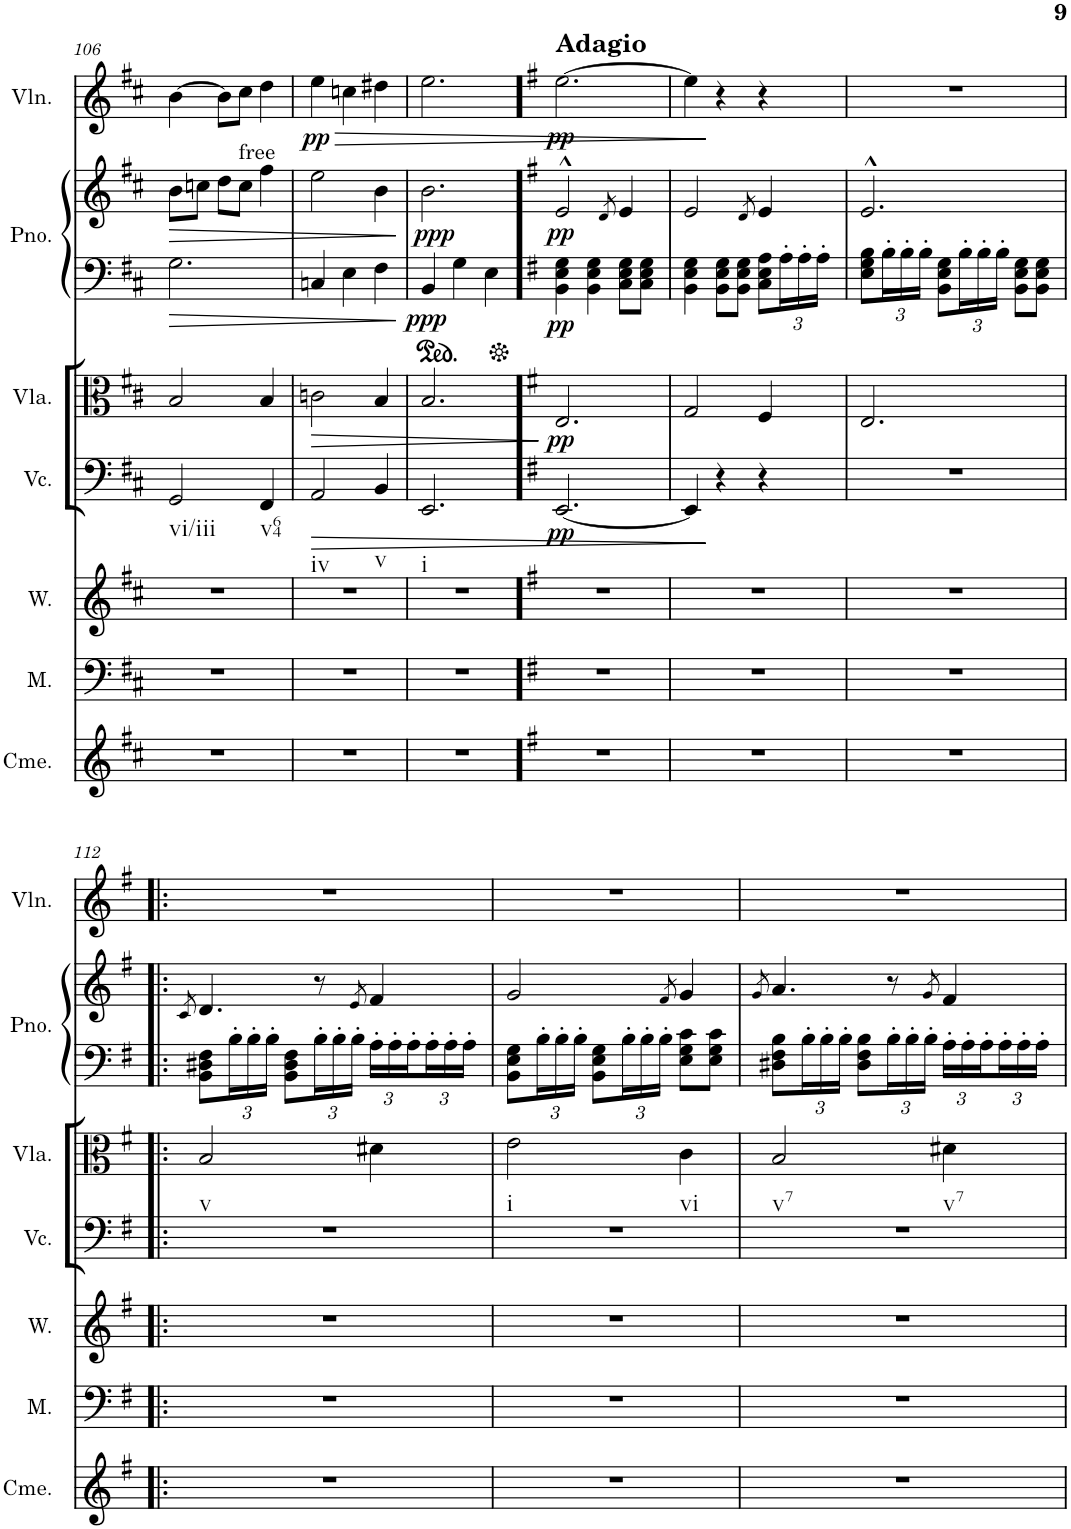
**kern	**kern	**kern	**kern	**dynam	**kern	**dynam	**kern	**kern	**dynam	**kern	**dynam
*part7	*part6	*part5	*part4	*part4	*part3	*part3	*part2	*part2	*part2	*part1	*part1
*staff8	*staff7	*staff6	*staff5	*staff5	*staff4	*staff4	*staff3	*staff2	*staff2/3	*staff1	*staff1
*I"Chimes	*I"Men	*I"Women	*I"Violoncello	*	*I"Viola	*	*I"Grand Piano	*	*	*I"Violin	*
*I'Cme.	*I'M.	*I'W.	*I'Vc.	*	*I'Vla.	*	*I'Pno.	*	*	*I'Vln.	*
!!LO:PB:g=z
*clefG2	*clefF4	*clefG2	*clefF4	*	*clefC3	*	*clefF4	*clefG2	*	*clefG2	*
*k[f#c#]	*k[f#c#]	*k[f#c#]	*k[f#c#]	*	*k[f#c#]	*	*k[f#c#]	*k[f#c#]	*	*k[f#c#]	*
*M3/4	*M3/4	*M3/4	*M3/4	*	*M3/4	*	*M3/4	*M3/4	*	*M3/4	*
=106	=106	=106	=106	=106	=106	=106	=106	=106	=106	=106	=106
!	!	!	!LO:TX:b:t=vi/iii	!	!	!	!	!	!	!	!
!	!	!	!	!	!	!	!	!	!LO:HP:b	!	!
2.r	2.r	2.r	2GG/	.	2B/	.	2.G\	8b\L	>	[4b\	.
.	.	.	.	.	.	.	.	8ccn\J	.	.	.
.	.	.	.	.	.	.	.	8dd\L	.	8b\L]	.
!	!	!	!	!	!	!	!	!LO:TX:a:t=free	!	!	!
.	.	.	.	.	.	.	.	8cc\J	.	8cc#\J	.
!	!	!	!LO:TX:b:t=v64	!	!	!	!	!	!	!	!
.	.	.	4FF#/	.	4B/	.	.	4ff#\	.	4dd\	.
=107	=107	=107	=107	=107	=107	=107	=107	=107	=107	=107	=107
!	!	!	!LO:TX:b:t=iv	!	!	!	!	!	!	!	!
!	!	!	!	!LO:HP:b	!	!LO:HP:b	!	!	!	!	!LO:HP:b
!	!	!	!	!	!	!	!	!	!	!	!LO:DY:n=1:b
2.r	2.r	2.r	2AA/	>	2cn\	>	4Cn/	2ee\	.	4ee\	> pp
.	.	.	.	.	.	.	4E\	.	.	4ccn\	.
!	!	!	!LO:TX:b:t=v	!	!	!	!	!	!	!	!
.	.	.	4BB/	.	4B/	.	4F#\	4b\	.	4dd#X\	.
.	.	.	.	.	.	.	.	.	]	.	.
=108	=108	=108	=108	=108	=108	=108	=108	=108	=108	=108	=108
!	!	!	!LO:TX:b:t=i	!	!	!	!	!	!	!	!
!	!	!	!	!	!	!	!	!	!LO:DY:b=2	!	!
!	!	!	!	!	!	!	!	!	!LO:DY:n=1:b	!	!
2.r	2.r	2.r	2.EE/	.	2.B/	.	4BB/	2.b\	ppp ppp	2.ee\	.
.	.	.	.	.	.	.	4G\	.	.	.	.
.	.	.	.	.	.	.	4E\	.	.	.	.
.	.	.	.	.	.	]	.	.	.	.	.
=109!	=109!	=109!	=109!	=109!	=109!	=109!	=109!	=109!	=109!	=109!	=109!
*k[f#]	*k[f#]	*k[f#]	*k[f#]	*	*k[f#]	*	*k[f#]	*k[f#]	*	*k[f#]	*
!	!	!	!	!	!	!	!	!	!	!LO:TX:a:B:t=Adagio	!
!	!	!	!	!LO:DY:b	!	!LO:DY:b	!	!	!LO:DY:b=2	!	!
!	!	!	!	!	!	!	!	!	!LO:DY:n=1:b	!	!LO:DY:b
2.r	2.r	2.r	[2.EE/	pp	2.E/	pp	4BB\ 4E\ 4G\	2e^^/	pp pp	[2.ee\	pp
.	.	.	.	.	.	.	4BB\ 4E\ 4G\	.	.	.	.
.	.	.	.	.	.	.	.	8qd/	.	.	.
.	.	.	.	.	.	.	8C\ 8E\ 8G\L	4e/	.	.	.
.	.	.	.	.	.	.	8C\ 8E\ 8G\J	.	.	.	.
=110	=110	=110	=110	=110	=110	=110	=110	=110	=110	=110	=110
2.r	2.r	2.r	4EE/]	.	2G/	.	4BB\ 4E\ 4G\	2e/	.	4ee\]	.
.	.	.	4r	]	.	.	8BB\ 8E\ 8G\L	.	.	4r	]
.	.	.	.	.	.	.	8BB\ 8E\ 8G\J	.	.	.	.
.	.	.	.	.	.	.	.	8qd/	.	.	.
.	.	.	4r	.	4F#/	.	8C\ 8E\ 8A\L	4e/	.	4r	.
*	*	*	*	*	*	*	*Xbrackettup	*	*	*	*
.	.	.	.	.	.	.	24A'\L	.	.	.	.
.	.	.	.	.	.	.	24A'\	.	.	.	.
.	.	.	.	.	.	.	24A'\JJ	.	.	.	.
=111	=111	=111	=111	=111	=111	=111	=111	=111	=111	=111	=111
2.r	2.r	2.r	2.r	.	2.E/	.	8E\ 8G\ 8B\L	2.e^^/	.	2.r	.
.	.	.	.	.	.	.	24B'\L	.	.	.	.
.	.	.	.	.	.	.	24B'\	.	.	.	.
.	.	.	.	.	.	.	24B'\JJ	.	.	.	.
.	.	.	.	.	.	.	8BB\ 8E\ 8G\L	.	.	.	.
.	.	.	.	.	.	.	24B'\L	.	.	.	.
.	.	.	.	.	.	.	24B'\	.	.	.	.
.	.	.	.	.	.	.	24B'\JJ	.	.	.	.
.	.	.	.	.	.	.	8BB\ 8E\ 8G\L	.	.	.	.
.	.	.	.	.	.	.	8BB\ 8E\ 8G\J	.	.	.	.
!!LO:LB:g=z
=112!|:	=112!|:	=112!|:	=112!|:	=112!|:	=112!|:	=112!|:	=112!|:	=112!|:	=112!|:	=112!|:	=112!|:
.	.	.	.	.	.	.	.	8qc/	.	.	.
2.r	2.r	2.r	2.r	.	2B/	.	8BB\ 8D#X\ 8F#\L	4.d/	.	2.r	.
.	.	.	.	.	.	.	24B'\L	.	.	.	.
.	.	.	.	.	.	.	24B'\	.	.	.	.
.	.	.	.	.	.	.	24B'\JJ	.	.	.	.
.	.	.	.	.	.	.	8BB\ 8D#\ 8F#\L	.	.	.	.
.	.	.	.	.	.	.	24B'\L	8r	.	.	.
.	.	.	.	.	.	.	24B'\	.	.	.	.
.	.	.	.	.	.	.	24B'\JJ	.	.	.	.
.	.	.	.	.	.	.	.	8qe/	.	.	.
.	.	.	.	.	4d#X\	.	24A'\LL	4f#/	.	.	.
.	.	.	.	.	.	.	24A'\	.	.	.	.
.	.	.	.	.	.	.	24A'\	.	.	.	.
.	.	.	.	.	.	.	24A'\	.	.	.	.
.	.	.	.	.	.	.	24A'\	.	.	.	.
.	.	.	.	.	.	.	24A'\JJ	.	.	.	.
=113	=113	=113	=113	=113	=113	=113	=113	=113	=113	=113	=113
2.r	2.r	2.r	2.r	.	2e\	.	8BB\ 8E\ 8G\L	2g/	.	2.r	.
.	.	.	.	.	.	.	24B'\L	.	.	.	.
.	.	.	.	.	.	.	24B'\	.	.	.	.
.	.	.	.	.	.	.	24B'\JJ	.	.	.	.
.	.	.	.	.	.	.	8BB\ 8E\ 8G\L	.	.	.	.
.	.	.	.	.	.	.	24B'\L	.	.	.	.
.	.	.	.	.	.	.	24B'\	.	.	.	.
.	.	.	.	.	.	.	24B'\JJ	.	.	.	.
.	.	.	.	.	.	.	.	8qf#/	.	.	.
.	.	.	.	.	4c\	.	8E\ 8G\ 8c\L	4g/	.	.	.
.	.	.	.	.	.	.	8E\ 8G\ 8c\J	.	.	.	.
=114	=114	=114	=114	=114	=114	=114	=114	=114	=114	=114	=114
.	.	.	.	.	.	.	.	8qg/	.	.	.
2.r	2.r	2.r	2.r	.	2B/	.	8D#X\ 8F#\ 8B\L	4.a/	.	2.r	.
.	.	.	.	.	.	.	24B'\L	.	.	.	.
.	.	.	.	.	.	.	24B'\	.	.	.	.
.	.	.	.	.	.	.	24B'\JJ	.	.	.	.
.	.	.	.	.	.	.	8D#\ 8F#\ 8B\L	.	.	.	.
.	.	.	.	.	.	.	24B'\L	8r	.	.	.
.	.	.	.	.	.	.	24B'\	.	.	.	.
.	.	.	.	.	.	.	24B'\JJ	.	.	.	.
.	.	.	.	.	.	.	.	8qg/	.	.	.
.	.	.	.	.	4d#X\	.	24A'\LL	4f#/	.	.	.
.	.	.	.	.	.	.	24A'\	.	.	.	.
.	.	.	.	.	.	.	24A'\	.	.	.	.
.	.	.	.	.	.	.	24A'\	.	.	.	.
.	.	.	.	.	.	.	24A'\	.	.	.	.
.	.	.	.	.	.	.	24A'\JJ	.	.	.	.
=	=	=	=	=	=	=	=	=	=	=	=
*-	*-	*-	*-	*-	*-	*-	*-	*-	*-	*-	*-
